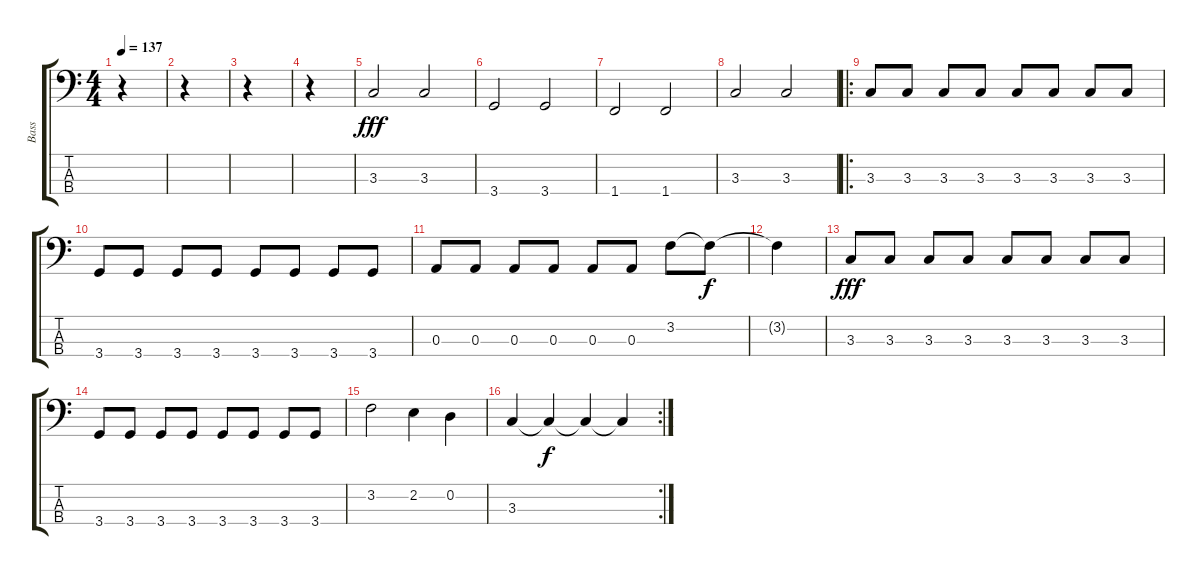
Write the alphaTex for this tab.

\track ("Bass" "Bass") {instrument electricbasspick}
\staff {score tabs}
\tuning (G2 D2 A1 E1) {hide}
\ts (4 4)
\tempo 137
\clef f4
\ks c
r.4{dy fff instrument electricbasspick} |
r.4 |
r.4 |
r.4 |
3.3.2 3.3.2 |
3.4.2 3.4.2 |
1.4.2 1.4.2 |
3.3.2 3.3.2 |
\ro
3.3.8 3.3.8 3.3.8 3.3.8 3.3.8 3.3.8 3.3.8 3.3.8 |
3.4.8 3.4.8 3.4.8 3.4.8 3.4.8 3.4.8 3.4.8 3.4.8 |
0.3.8 0.3.8 0.3.8 0.3.8 0.3.8 0.3.8 3.2.8 3.2{t}.8{dy f} |
3.2{t}.4 |
3.3.8{dy fff} 3.3.8 3.3.8 3.3.8 3.3.8 3.3.8 3.3.8 3.3.8 |
3.4.8 3.4.8 3.4.8 3.4.8 3.4.8 3.4.8 3.4.8 3.4.8 |
3.2.2 2.2.4 0.2.4 |
\rc 2
3.3.4 3.3{t}.4{dy f} 3.3{t}.4 3.3{t}.4
